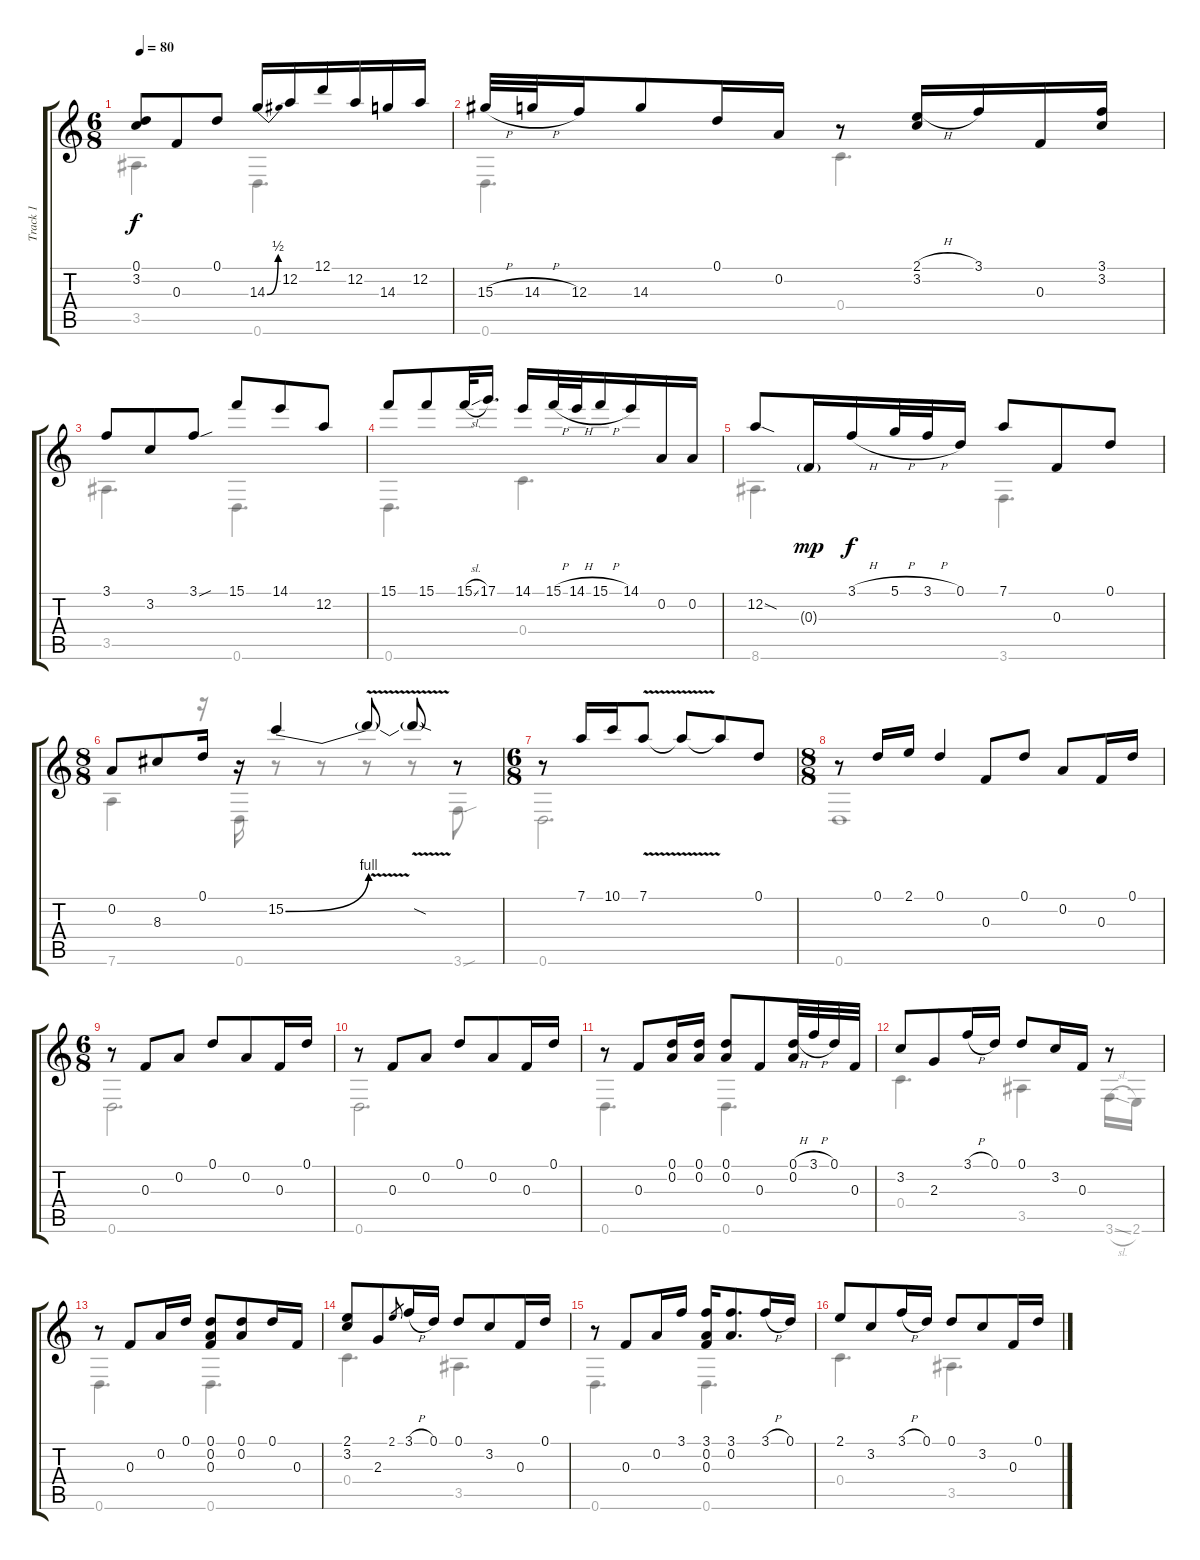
\track ("Track 1" "Track 1") {instrument acousticguitarsteel}
\staff {score tabs}
\tuning (D4 A3 F3 C3 G2 D2) {hide}
\voice
\ts (6 8)
\tempo 80
\clef g2
\ks c
(0.1 3.2).8{dy f} 0.3.8 0.1.8 14.3{be (bend 0 0 60 2)}.16 12.2.16 12.1.16 12.2.16 14.3.16 12.2.16 |
15.3{h}.32 14.3{h}.32 12.3.16 14.3.8 0.1.16 0.2.16 r.8 (2.1{h} 3.2).16 3.1.16 0.3.16 (3.1 3.2).16 |
3.1.8 3.2.8 3.1{sou}.8 15.1.8 14.1.8 12.2.8 |
15.1.8 15.1.8 15.1{sl}.32 17.1.16{d} 14.1.16 15.1{h}.32 14.1{h}.32 15.1{h}.16 14.1.16 0.2.16 0.2.16 |
12.2{sod}.8 0.3{g}.16{dy mp} 3.1{h}.16{dy f} 5.1{h}.32 3.1{h}.32 0.1.16 7.1.8 0.3.8 0.1.8 |
\ts (8 8)
0.2.8 8.3.8 0.1.16 r.16 15.2{be (bend 0 0 60 4)}.4 15.2{v t}.8 15.2{sod t}.8 r.8 |
\ts (6 8)
r.8 7.1.16 10.1.16 7.1{v}.8 7.1{t}.8 7.1{t}.8 0.1.8 |
\ts (8 8)
r.8 0.1.16 2.1.16 0.1.4 0.3.8 0.1.8 0.2.8 0.3.16 0.1.16 |
\ts (6 8)
r.8 0.3.8 0.2.8 0.1.8 0.2.8 0.3.16 0.1.16 |
r.8 0.3.8 0.2.8 0.1.8 0.2.8 0.3.16 0.1.16 |
r.8 0.3.8 (0.1 0.2).16 (0.1 0.2).16 (0.1 0.2).8 0.3.8 (0.1{h} 0.2).32 3.1{h}.32 0.1.32 0.3.32 |
3.2.8 2.3.8 3.1{h}.16 0.1.16 0.1.8 3.2.16 0.3.16 r.8 |
r.8 0.3.8 0.2.16 0.1.16 (0.1 0.2 0.3).8 (0.1 0.2).8 0.1.16 0.3.16 |
(2.1 3.2).8 2.3.8 2.1.8{gr} 3.1{h}.16 0.1.16 0.1.8 3.2.8 0.3.16 0.1.16 |
r.8 0.3.8 0.2.16 3.1.16 (3.1 0.2 0.3).16 (3.1 0.2).8{d} 3.1{h}.16 0.1.16 |
2.1.8 3.2.8 3.1{h}.16 0.1.16 0.1.8 3.2.8 0.3.16 0.1.16
\voice
\clef g2
\ottava regular
\simile none
\ks c
3.5.4{d dy f} 0.6.4{d} |
0.6.4{d} 0.4.4{d} |
3.5.4{d} 0.6.4{d} |
0.6.4{d} 0.4.4{d} |
8.6.4{d} 3.6.4{d} |
7.6.4 r.16 0.6.16 r.8 r.8 r.8 r.8 3.6{sou}.8 |
0.6.2{d} |
0.6.1 |
0.6.2{d} |
0.6.2{d} |
0.6.4{d} 0.6.4{d} |
0.4.4{d} 3.5.4 3.6{sl}.16 2.6.16 |
0.6.4{d} 0.6.4{d} |
0.4.4{d} 3.5.4{d} |
0.6.4{d} 0.6.4{d} |
0.4.4{d} 3.5.4{d}
